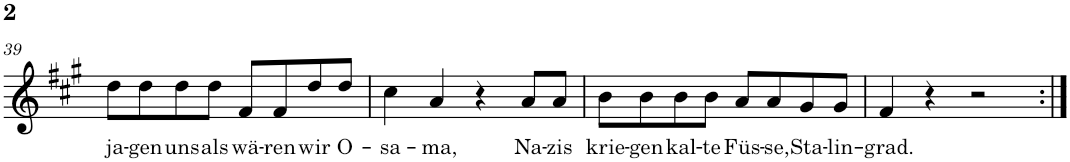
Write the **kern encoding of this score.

**kern	**text
*part1	*part1
*staff1	*staff1
*I"Bb Trumpet	*
*I'Bb Tpt.	*
!!LO:PB:g=z
*clefG2	*
*Trd1c2	*
*k[f#c#g#]	*
*M4/4	*
=39	=39
!	!LO:LY:b
8dd\L	ja-
!	!LO:LY:b
8dd\	-gen
!	!LO:LY:b
8dd\	uns
!	!LO:LY:b
8dd\J	als
!	!LO:LY:b
8f#/L	wä-
!	!LO:LY:b
8f#/	-ren
!	!LO:LY:b
8dd/	wir
!	!LO:LY:b
8dd/J	O-
=40	=40
!	!LO:LY:b
4cc#\	-sa-
!	!LO:LY:b
4a/	-ma,
4r	.
!	!LO:LY:b
8a/L	Na-
!	!LO:LY:b
8a/J	-zis
=41	=41
!	!LO:LY:b
8b\L	krie-
!	!LO:LY:b
8b\	-gen
!	!LO:LY:b
8b\	kal-
!	!LO:LY:b
8b\J	-te
!	!LO:LY:b
8a/L	Füs-
!	!LO:LY:b
8a/	-se,
!	!LO:LY:b
8g#/	Sta-
!	!LO:LY:b
8g#/J	-lin-
=42	=42
!	!LO:LY:b
4f#/	-grad.
4r	.
2r	.
=:|!	=:|!
*-	*-
